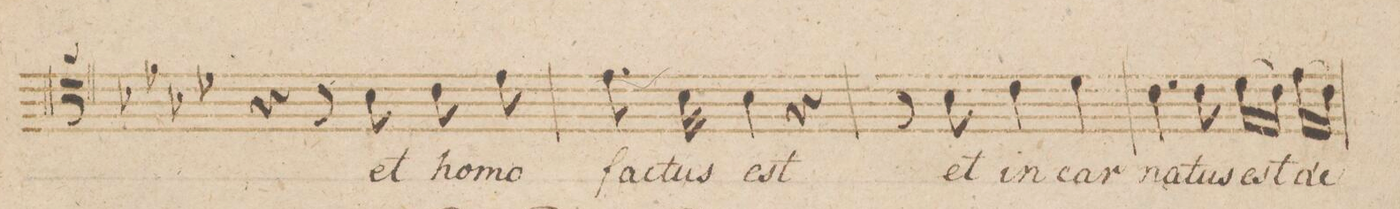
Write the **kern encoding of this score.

**kern	**text	**dynam
*I"Tenore.	*	*
*clefC4	*	*
*k[b-e-a-d-]	*	*
*met(c|)	*	*
*M3/4	*	*
4r	.	.
8r	.	.
8B-\	et	.
8c\	ho-	.
8e-\	-mo	.
=90	=90	=90
8.e-\	fac-	.
16B-\	-tus	.
4B-\	est	.
4r	.	.
=91	=91	=91
8r	.	.
8B-\	et	.
4c\	in-	.
4d-\	-car-	.
=92	=92	=92
4.c\	-na-	.
8c\	-tus	.
(16d-\LL	est	.
16c\JJ)	.	.
(16e-\LL	-de	.
16c\JJ)	.	.
=93	=93	=93
*-	*-	*-
